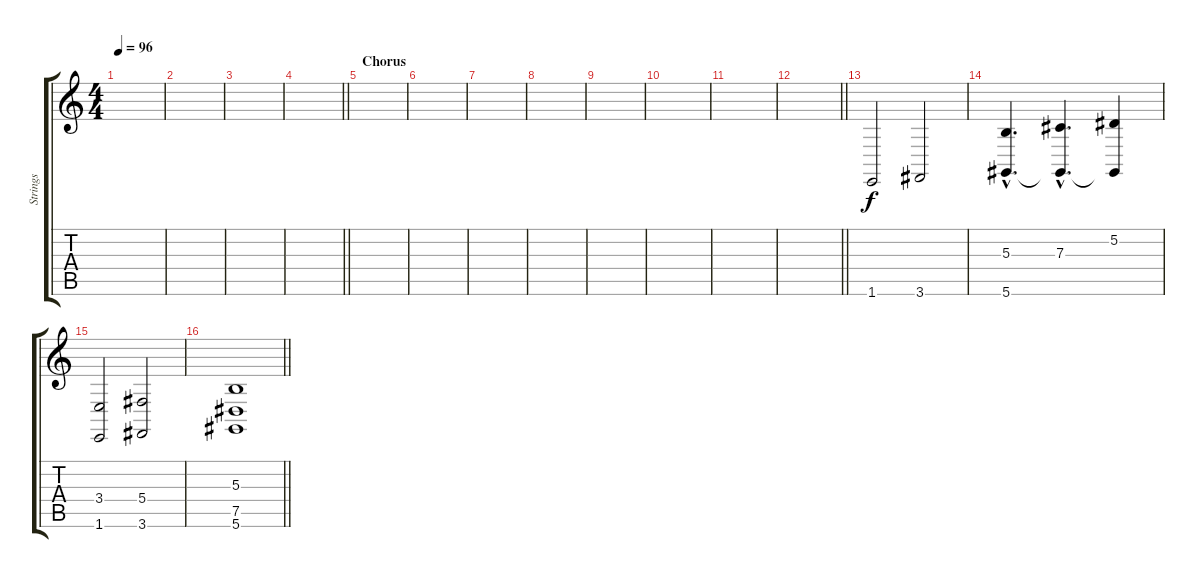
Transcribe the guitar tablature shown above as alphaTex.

\track ("Strings" "Strings") {instrument stringensemble1}
\staff {score tabs}
\tuning (Eb4 Bb3 Gb3 Db3 Ab2 Eb2) {hide}
\ts (4 4)
\tempo 96
\clef g2
\ks c
|
|
|
\barLineRight lightlight
|
\section ("" "Chorus")
|
|
|
|
|
|
|
\barLineRight lightlight
|
1.6.2{volume 8 instrument viola} 3.6.2 |
(5.3{hac} 5.6{hac}).4{d volume 8 instrument viola} (7.3{hac} 5.6{hac t}).4{d} (5.2 5.6{t}).4 |
(3.4 1.6).2{volume 8 instrument viola} (5.4 3.6).2 |
\barLineRight lightlight
(5.3 7.5 5.6).1{volume 8 instrument viola}
